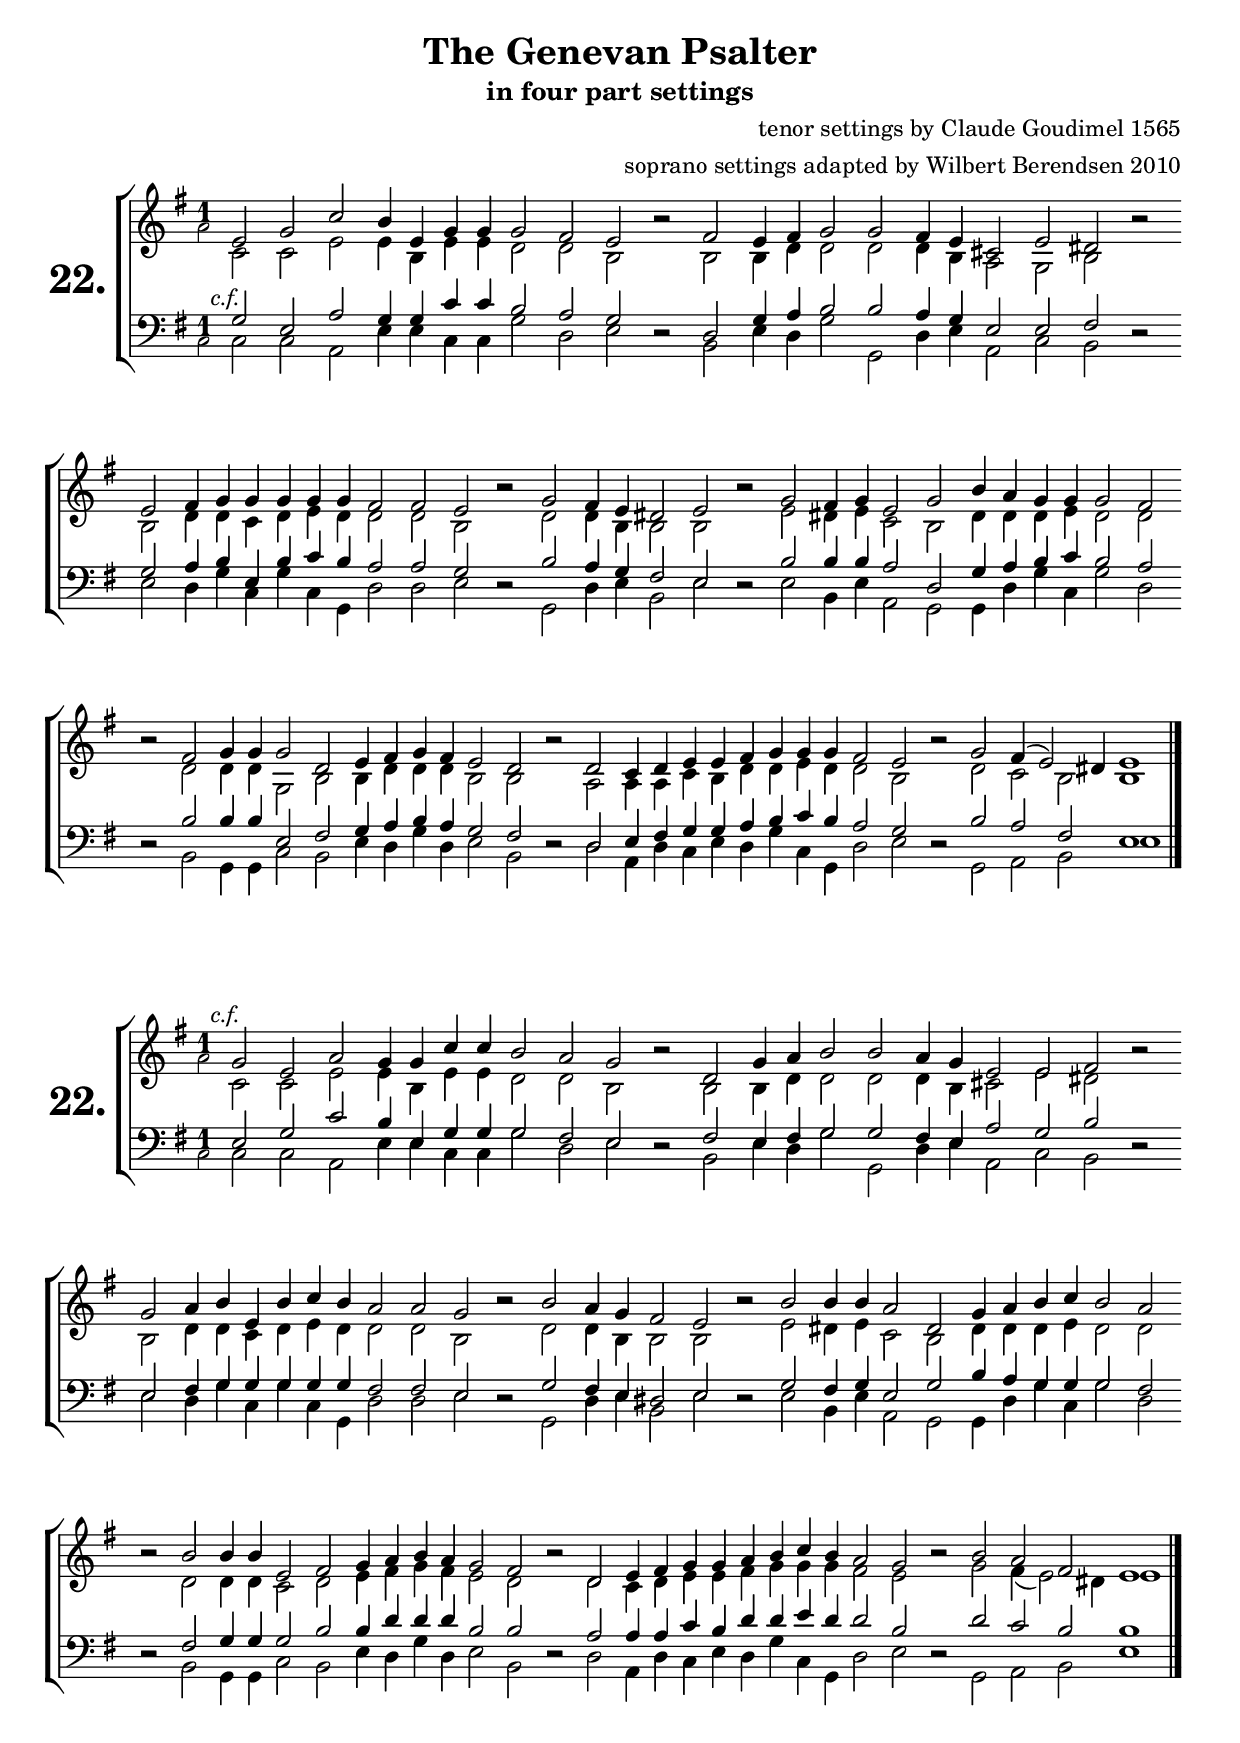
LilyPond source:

\version "2.13.10"

\include "def.ly"

psalm = 22

keySig = {
  \key e \minor
}

sop = \relative c' {
  e2 g c b4 e, g g g2 fis e r
  fis e4 fis g2 g fis4 e cis2 e dis r
  e2 fis4 g g g g g fis2 fis e r
  g2 fis4 e dis2 e r
  g fis4 g e2 g b4 a g g g2 fis r
  fis g4 g g2 d e4 fis g fis e2 d r
  d c4 d e e fis g g g fis2 e r
  g fis4( e2) dis4 e1
}

alt = \relative c' {
  c2 c e e4 b e e d2 d b r
  b b4 d d2 d d4 b a2 g b r 
  b d4 d c d e d d2 d b r
  d d4 b b2 b r 
  e dis4 e c2 b d4 d d e d2 d r
  d d4 d g,2 b b4 d d d b2 b r
  a a4 a c b d d e d d2 b r
  d c b b1
}

mel = \relative c' {
  g2 e a g4 g c c b2 a g r
  d g4 a b2 b a4 g e2 e fis r
  g a4 b e, b' c b a2 a g r
  b a4 g fis2 e r
  b' b4 b a2 d, g4 a b c b2 a r
  b b4 b e,2 fis g4 a b a g2 fis r
  d e4 fis g g a b c b a2 g r
  b a fis e1
}

bas = \relative c {
  c2 c a e'4 e c c g'2 d e r
  b e4 d g2 g, d'4 e a,2 c b r
  e d4 g c, g' c, g d'2 d e r
  g, d'4 e b2 e r
  e b4 e a,2 g g4 d' g c, g'2 d r
  b g4 g c2 b e4 d g d e2 b r
  d a4 d c e d g c, g d'2 e r
  g, a b e1
}


% modified for soprano setting:
altSS = \relative c' {
  c2 c e e4 b e e d2 d b r
  b b4 d d2 d d4 b cis2 e dis r
  b d4 d c d e d d2 d b r
  d d4 b b2 b r 
  e dis4 e c2 b d4 d d e d2 d r
  d d4 d c2 d e4 fis g fis e2 d r
  d c4 d e e fis g g g fis2 e r
  g fis4( e2) dis4 e1
}

tenSS = \relative c {
  e2 g c b4 e, g g g2 fis e r
  fis e4 fis g2 g fis4 e a2 g b r 
  e,2 fis4 g g g g g fis2 fis e r
  g2 fis4 e dis2 e r
  g fis4 g e2 g b4 a g g g2 fis r
  fis g4 g g2 b b4 d d d b2 b r
  a a4 a c b d d e d d2 b r
  d c b b1
}

\score {
  \makeTenorSetting #psalm \keySig \sop \alt \mel \bas \breaks
  \layout {}
  \midi {}
}

\score {
  \makeSopranoSetting #psalm \keySig \mel \altSS \tenSS \bas \breaks
  \layout {}
  \midi {}
}

